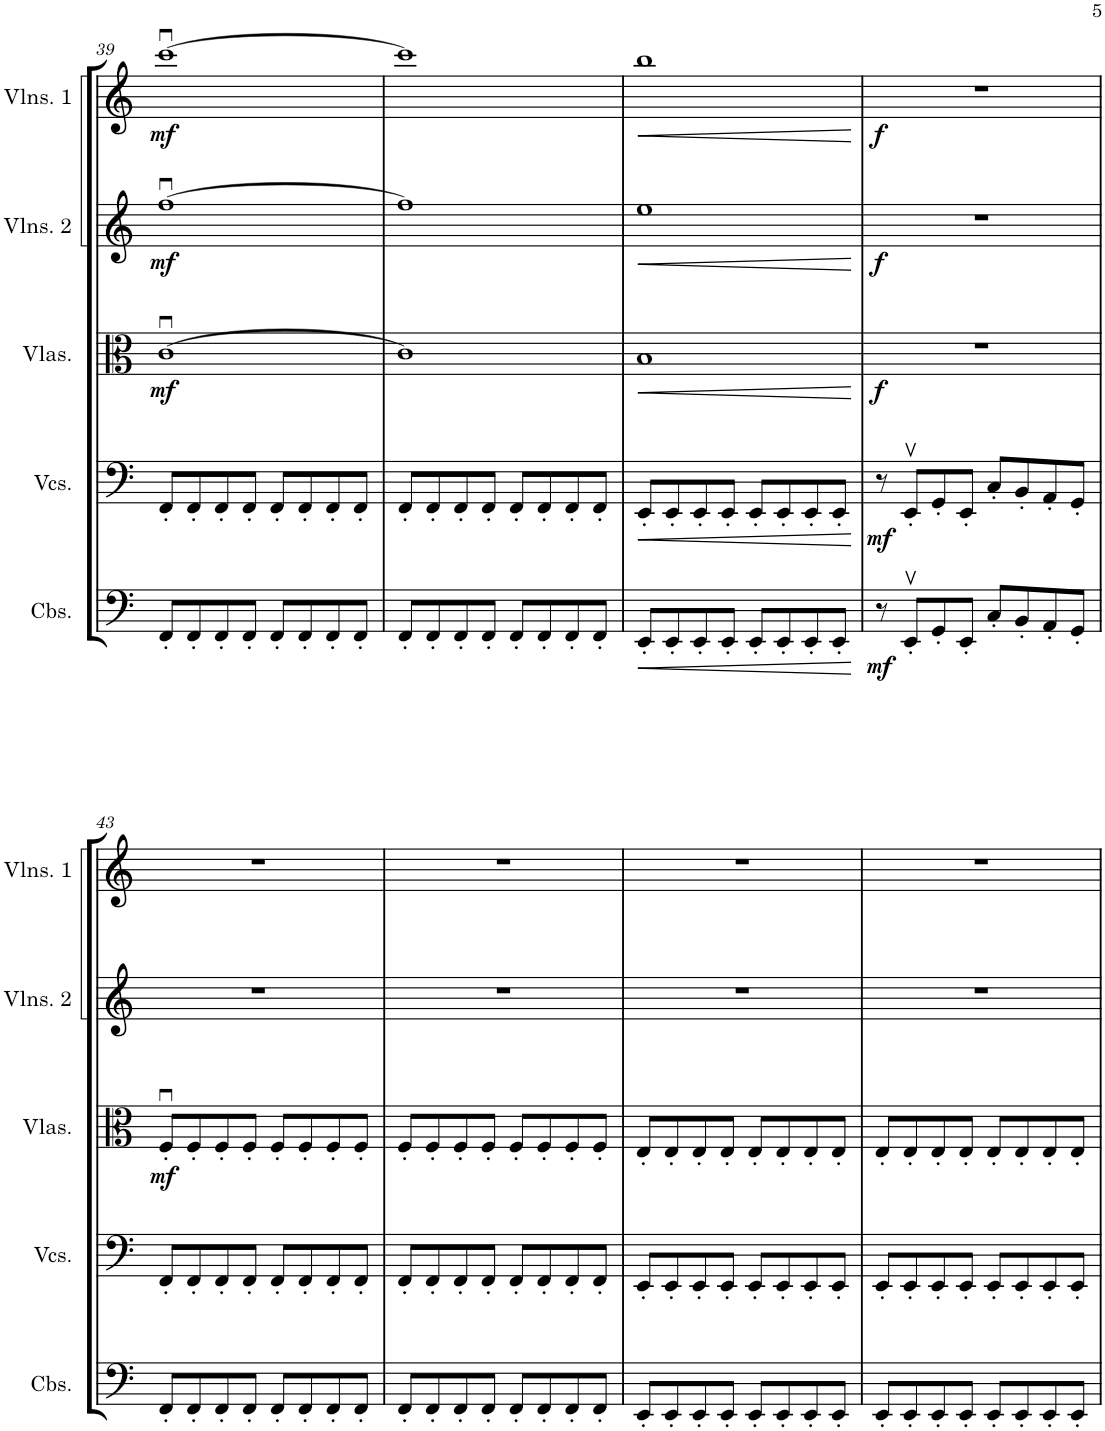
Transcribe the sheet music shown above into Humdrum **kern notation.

**kern	**dynam	**kern	**dynam	**kern	**dynam	**kern	**dynam	**kern	**dynam
*part5	*part5	*part4	*part4	*part3	*part3	*part2	*part2	*part1	*part1
*staff5	*staff5	*staff4	*staff4	*staff3	*staff3	*staff2	*staff2	*staff1	*staff1
*I"Contrabasses	*	*I"Violoncellos	*	*I"Violas	*	*I"Violins 2	*	*I"Violins 1	*
*I'Cbs.	*	*I'Vcs.	*	*I'Vlas.	*	*I'Vlns. 2	*	*I'Vlns. 1	*
!!LO:PB:g=z
*clefF4	*	*clefF4	*	*clefC3	*	*clefG2	*	*clefG2	*
*Trd7c12	*	*	*	*	*	*	*	*	*
*k[]	*	*k[]	*	*k[]	*	*k[]	*	*k[]	*
*M4/4	*	*M4/4	*	*M4/4	*	*M4/4	*	*M4/4	*
=39	=39	=39	=39	=39	=39	=39	=39	=39	=39
!	!	!	!	!	!LO:DY:b	!	!LO:DY:b	!	!LO:DY:b
8FF'/L	.	8FF'/L	.	[1cu	mf	[1ffu	mf	[1cccu	mf
8FF'/	.	8FF'/	.	.	.	.	.	.	.
8FF'/	.	8FF'/	.	.	.	.	.	.	.
8FF'/J	.	8FF'/J	.	.	.	.	.	.	.
8FF'/L	.	8FF'/L	.	.	.	.	.	.	.
8FF'/	.	8FF'/	.	.	.	.	.	.	.
8FF'/	.	8FF'/	.	.	.	.	.	.	.
8FF'/J	.	8FF'/J	.	.	.	.	.	.	.
=40	=40	=40	=40	=40	=40	=40	=40	=40	=40
8FF'/L	.	8FF'/L	.	1c]	.	1ff]	.	1ccc]	.
8FF'/	.	8FF'/	.	.	.	.	.	.	.
8FF'/	.	8FF'/	.	.	.	.	.	.	.
8FF'/J	.	8FF'/J	.	.	.	.	.	.	.
8FF'/L	.	8FF'/L	.	.	.	.	.	.	.
8FF'/	.	8FF'/	.	.	.	.	.	.	.
8FF'/	.	8FF'/	.	.	.	.	.	.	.
8FF'/J	.	8FF'/J	.	.	.	.	.	.	.
=41	=41	=41	=41	=41	=41	=41	=41	=41	=41
!	!LO:HP:b	!	!LO:HP:b	!	!LO:HP:b	!	!LO:HP:b	!	!LO:HP:b
8EE'/L	<	8EE'/L	<	1B	<	1ee	<	1bb	<
8EE'/	.	8EE'/	.	.	.	.	.	.	.
8EE'/	.	8EE'/	.	.	.	.	.	.	.
8EE'/J	.	8EE'/J	.	.	.	.	.	.	.
8EE'/L	.	8EE'/L	.	.	.	.	.	.	.
8EE'/	.	8EE'/	.	.	.	.	.	.	.
8EE'/	.	8EE'/	.	.	.	.	.	.	.
8EE'/J	.	8EE'/J	.	.	.	.	.	.	.
.	[	.	[	.	[	.	[	.	[
=42	=42	=42	=42	=42	=42	=42	=42	=42	=42
!	!LO:DY:b	!	!LO:DY:b	!	!LO:DY:b	!	!LO:DY:b	!	!LO:DY:b
8r	mf	8r	mf	1r	f	1r	f	1r	f
8EEv'/L	.	8EEv'/L	.	.	.	.	.	.	.
8GG'/	.	8GG'/	.	.	.	.	.	.	.
8EE'/J	.	8EE'/J	.	.	.	.	.	.	.
8C'/L	.	8C'/L	.	.	.	.	.	.	.
8BB'/	.	8BB'/	.	.	.	.	.	.	.
8AA'/	.	8AA'/	.	.	.	.	.	.	.
8GG'/J	.	8GG'/J	.	.	.	.	.	.	.
!!LO:LB:g=z
=43	=43	=43	=43	=43	=43	=43	=43	=43	=43
!	!	!	!	!	!LO:DY:b	!	!	!	!
8FF'/L	.	8FF'/L	.	8Fu'/L	mf	1r	.	1r	.
8FF'/	.	8FF'/	.	8F'/	.	.	.	.	.
8FF'/	.	8FF'/	.	8F'/	.	.	.	.	.
8FF'/J	.	8FF'/J	.	8F'/J	.	.	.	.	.
8FF'/L	.	8FF'/L	.	8F'/L	.	.	.	.	.
8FF'/	.	8FF'/	.	8F'/	.	.	.	.	.
8FF'/	.	8FF'/	.	8F'/	.	.	.	.	.
8FF'/J	.	8FF'/J	.	8F'/J	.	.	.	.	.
=44	=44	=44	=44	=44	=44	=44	=44	=44	=44
8FF'/L	.	8FF'/L	.	8F'/L	.	1r	.	1r	.
8FF'/	.	8FF'/	.	8F'/	.	.	.	.	.
8FF'/	.	8FF'/	.	8F'/	.	.	.	.	.
8FF'/J	.	8FF'/J	.	8F'/J	.	.	.	.	.
8FF'/L	.	8FF'/L	.	8F'/L	.	.	.	.	.
8FF'/	.	8FF'/	.	8F'/	.	.	.	.	.
8FF'/	.	8FF'/	.	8F'/	.	.	.	.	.
8FF'/J	.	8FF'/J	.	8F'/J	.	.	.	.	.
=45	=45	=45	=45	=45	=45	=45	=45	=45	=45
8EE'/L	.	8EE'/L	.	8E'/L	.	1r	.	1r	.
8EE'/	.	8EE'/	.	8E'/	.	.	.	.	.
8EE'/	.	8EE'/	.	8E'/	.	.	.	.	.
8EE'/J	.	8EE'/J	.	8E'/J	.	.	.	.	.
8EE'/L	.	8EE'/L	.	8E'/L	.	.	.	.	.
8EE'/	.	8EE'/	.	8E'/	.	.	.	.	.
8EE'/	.	8EE'/	.	8E'/	.	.	.	.	.
8EE'/J	.	8EE'/J	.	8E'/J	.	.	.	.	.
=46	=46	=46	=46	=46	=46	=46	=46	=46	=46
8EE'/L	.	8EE'/L	.	8E'/L	.	1r	.	1r	.
8EE'/	.	8EE'/	.	8E'/	.	.	.	.	.
8EE'/	.	8EE'/	.	8E'/	.	.	.	.	.
8EE'/J	.	8EE'/J	.	8E'/J	.	.	.	.	.
8EE'/L	.	8EE'/L	.	8E'/L	.	.	.	.	.
8EE'/	.	8EE'/	.	8E'/	.	.	.	.	.
8EE'/	.	8EE'/	.	8E'/	.	.	.	.	.
8EE'/J	.	8EE'/J	.	8E'/J	.	.	.	.	.
=	=	=	=	=	=	=	=	=	=
*-	*-	*-	*-	*-	*-	*-	*-	*-	*-
